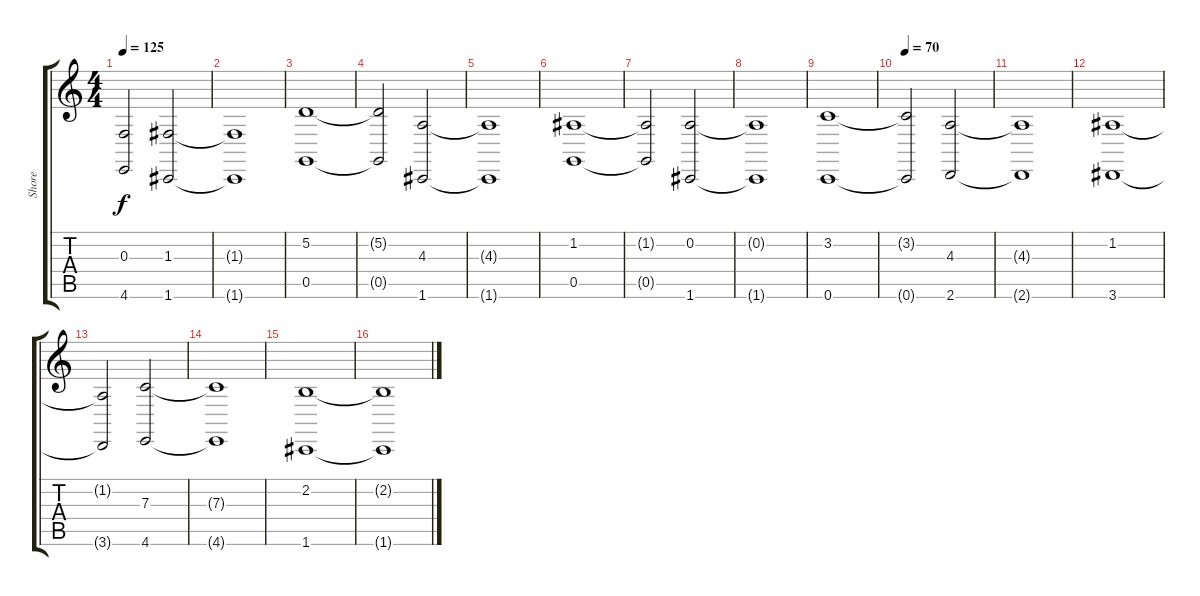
\track ("Shore" "Shore") {instrument seashore}
\staff {score tabs}
\tuning (D4 A3 F3 C3 G2 C2) {hide}
\ts (4 4)
\tempo 125
\clef g2
\ks c
(0.3{t} 4.6{t}).2{dy f} (1.3 1.6).2 |
(1.3{t} 1.6{t}).1 |
(5.2 0.5).1 |
(5.2{t} 0.5{t}).2 (4.3 1.6).2 |
(4.3{t} 1.6{t}).1 |
(1.2 0.5).1 |
(1.2{t} 0.5{t}).2 (0.2 1.6).2 |
(0.2{t} 1.6{t}).1 |
(3.2 0.6).1 |
\tempo 70
(3.2{t} 0.6{t}).2 (4.3 2.6).2 |
(4.3{t} 2.6{t}).1 |
(1.2 3.6).1 |
(1.2{t} 3.6{t}).2 (7.3 4.6).2 |
(7.3{t} 4.6{t}).1 |
(2.2 1.6).1 |
(2.2{t} 1.6{t}).1
